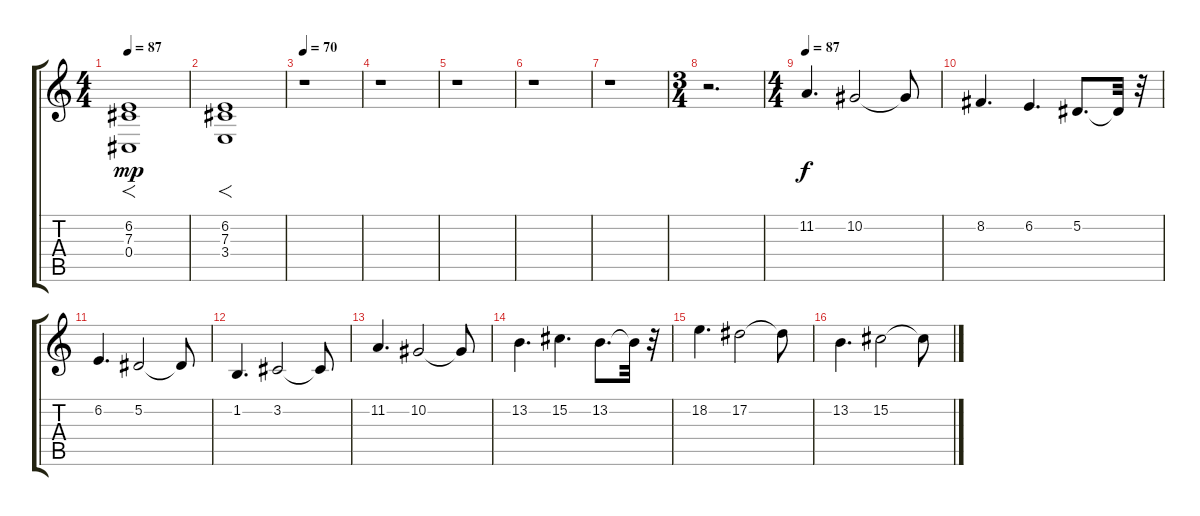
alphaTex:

\track "" {instrument stringensemble1}
\staff {score tabs}
\tuning (Eb4 Bb3 Gb3 Db3 Ab2 Db2) {hide}
\ts (4 4)
\tempo 87
\clef g2
\ks c
(6.2 7.3 0.4).1{f dy mp} |
(6.2 7.3 3.4).1{f} |
\tempo 70
r.1 |
r.1 |
r.1 |
r.1 |
r.1 |
\ts (3 4)
r.2{d} |
\ts (4 4)
\tempo 87
11.2.4{d dy f} 10.2.2 10.2{t}.8 |
8.2.4{d} 6.2.4{d} 5.2.8{d} 5.2{t}.32 r.32 |
6.2.4{d} 5.2.2 5.2{t}.8 |
1.2.4{d} 3.2.2 3.2{t}.8 |
11.2.4{d} 10.2.2 10.2{t}.8 |
13.2.4{d} 15.2.4{d} 13.2.8{d} 13.2{t}.32 r.32 |
18.2.4{d} 17.2.2 17.2{t}.8 |
13.2.4{d} 15.2.2 15.2{t}.8
